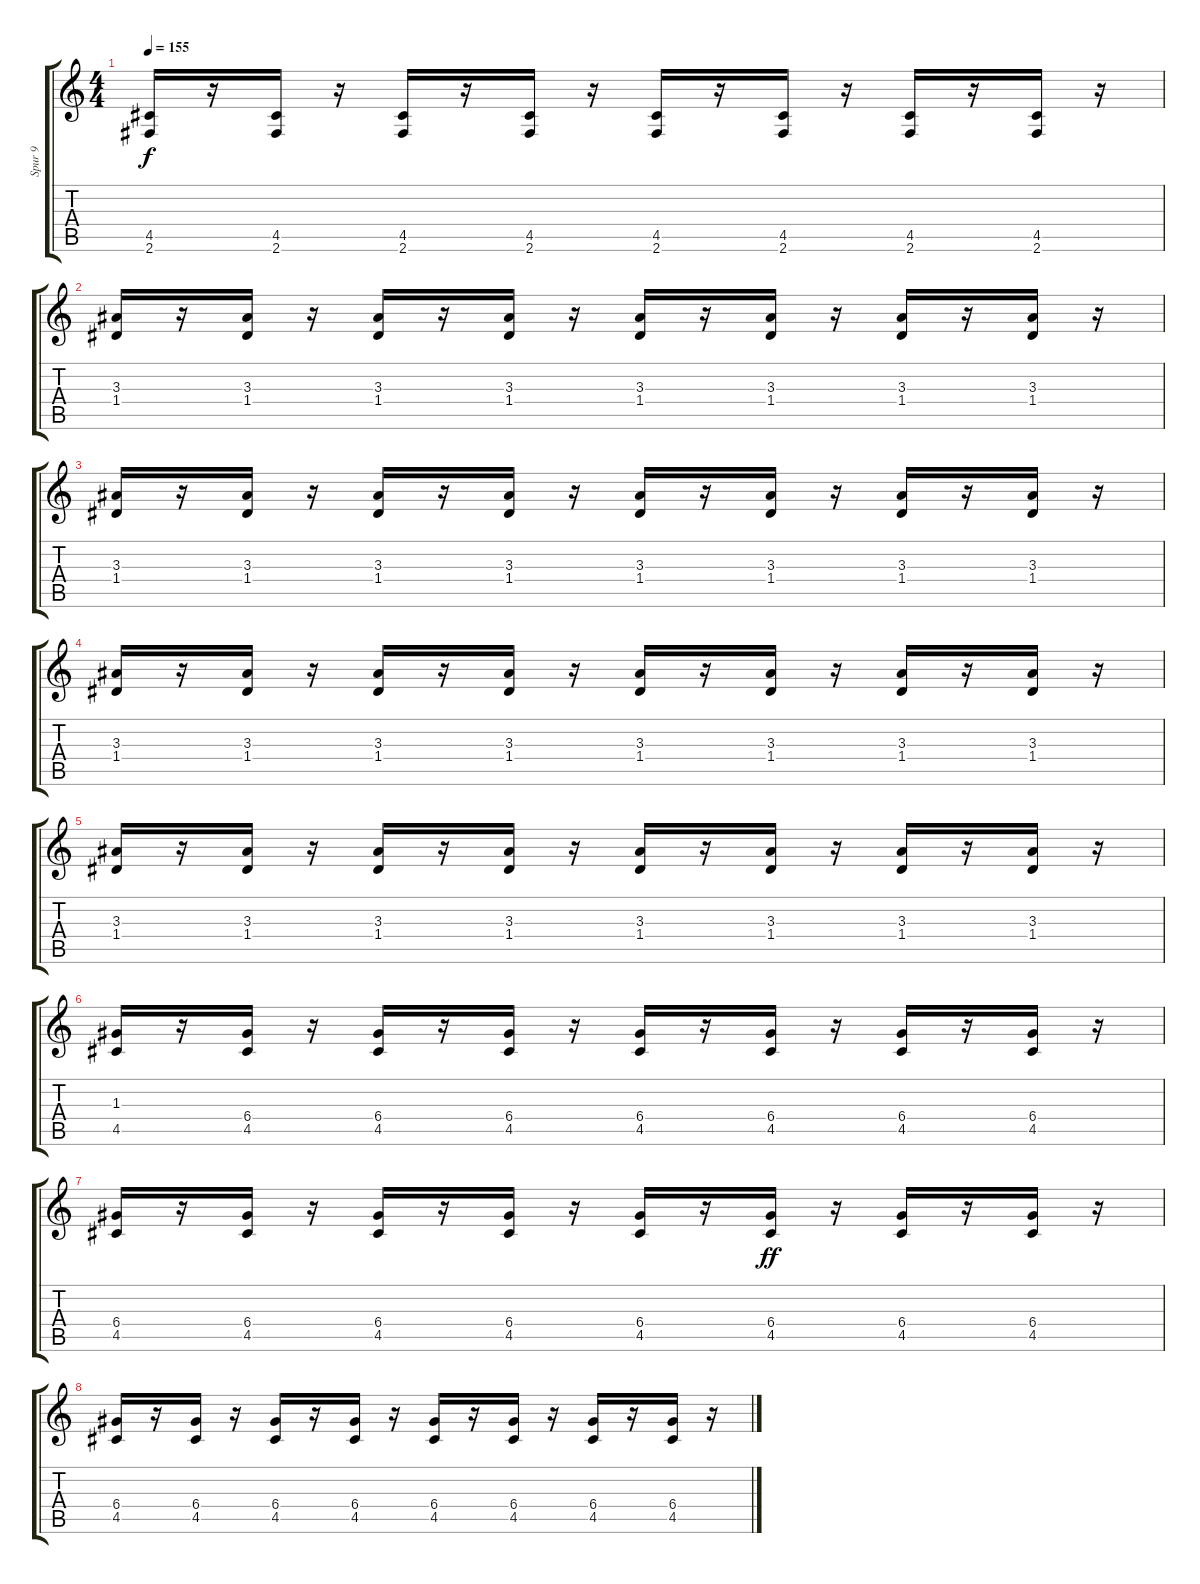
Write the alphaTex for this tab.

\track ("Spur 9" "Spur 9") {instrument electricguitarmuted}
\staff {score tabs}
\tuning (E4 B3 G3 D3 A2 E2) {hide}
\ts (4 4)
\tempo 155
\clef g2
\ks c
(4.5 2.6).16{dy f} r.16 (4.5 2.6).16 r.16 (4.5 2.6).16 r.16 (4.5 2.6).16 r.16 (4.5 2.6).16 r.16 (4.5 2.6).16 r.16 (4.5 2.6).16 r.16 (4.5 2.6).16 r.16 |
(3.3 1.4).16 r.16 (3.3 1.4).16 r.16 (3.3 1.4).16 r.16 (3.3 1.4).16 r.16 (3.3 1.4).16 r.16 (3.3 1.4).16 r.16 (3.3 1.4).16 r.16 (3.3 1.4).16 r.16 |
(3.3 1.4).16 r.16 (3.3 1.4).16 r.16 (3.3 1.4).16 r.16 (3.3 1.4).16 r.16 (3.3 1.4).16 r.16 (3.3 1.4).16 r.16 (3.3 1.4).16 r.16 (3.3 1.4).16 r.16 |
(3.3 1.4).16 r.16 (3.3 1.4).16 r.16 (3.3 1.4).16 r.16 (3.3 1.4).16 r.16 (3.3 1.4).16 r.16 (3.3 1.4).16 r.16 (3.3 1.4).16 r.16 (3.3 1.4).16 r.16 |
(3.3 1.4).16 r.16 (3.3 1.4).16 r.16 (3.3 1.4).16 r.16 (3.3 1.4).16 r.16 (3.3 1.4).16 r.16 (3.3 1.4).16 r.16 (3.3 1.4).16 r.16 (3.3 1.4).16 r.16 |
(1.3 4.5).16 r.16 (6.4 4.5).16 r.16 (6.4 4.5).16 r.16 (6.4 4.5).16 r.16 (6.4 4.5).16 r.16 (6.4 4.5).16 r.16 (6.4 4.5).16 r.16 (6.4 4.5).16 r.16 |
(6.4 4.5).16 r.16 (6.4 4.5).16 r.16 (6.4 4.5).16 r.16 (6.4 4.5).16 r.16 (6.4 4.5).16 r.16 (6.4 4.5).16{dy ff} r.16 (6.4 4.5).16 r.16 (6.4 4.5).16 r.16 |
(6.4 4.5).16 r.16 (6.4 4.5).16 r.16 (6.4 4.5).16 r.16 (6.4 4.5).16 r.16 (6.4 4.5).16 r.16 (6.4 4.5).16 r.16 (6.4 4.5).16 r.16 (6.4 4.5).16 r.16
